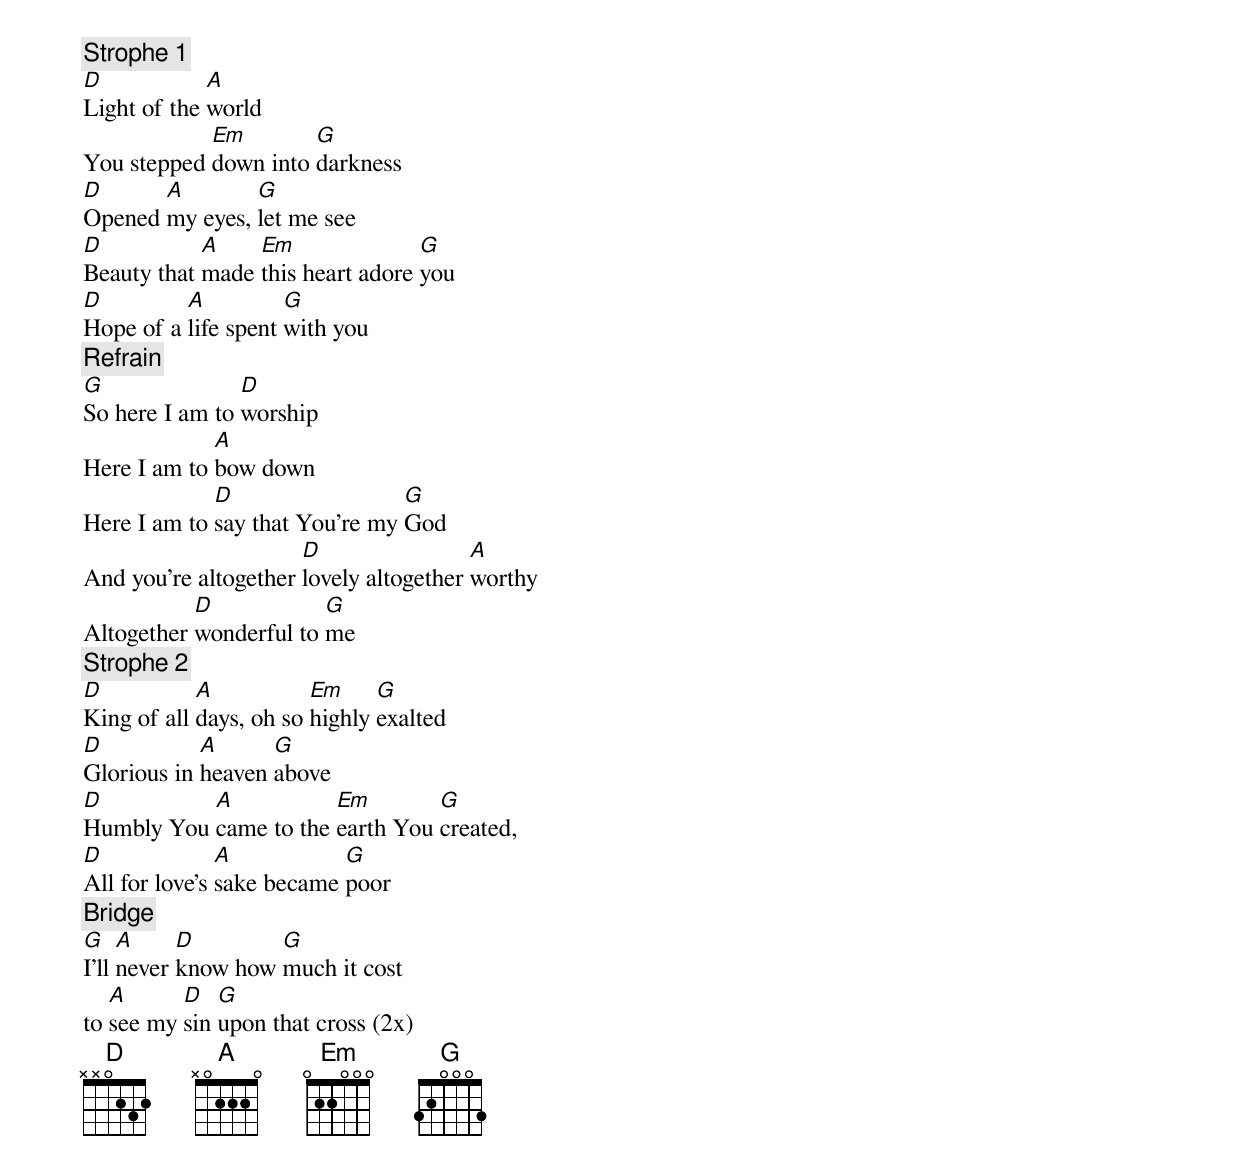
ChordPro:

{comment: Strophe 1}
[D]Light of the [A]world
You stepped [Em]down into [G]darkness
[D]Opened [A]my eyes, [G]let me see
[D]Beauty that [A]made [Em]this heart adore [G]you
[D]Hope of a [A]life spent [G]with you
{comment: Refrain}
[G]So here I am to [D]worship
Here I am to [A]bow down
Here I am to [D]say that You're my [G]God
And you're altogether [D]lovely altogether [A]worthy
Altogether [D]wonderful to [G]me
{comment: Strophe 2}
[D]King of all [A]days, oh so [Em]highly [G]exalted
[D]Glorious in [A]heaven [G]above
[D]Humbly You [A]came to the [Em]earth You [G]created,
[D]All for love's [A]sake became [G]poor
{comment: Bridge}
[G]I'll [A]never [D]know how [G]much it cost
to [A]see my [D]sin [G]upon that cross (2x)
